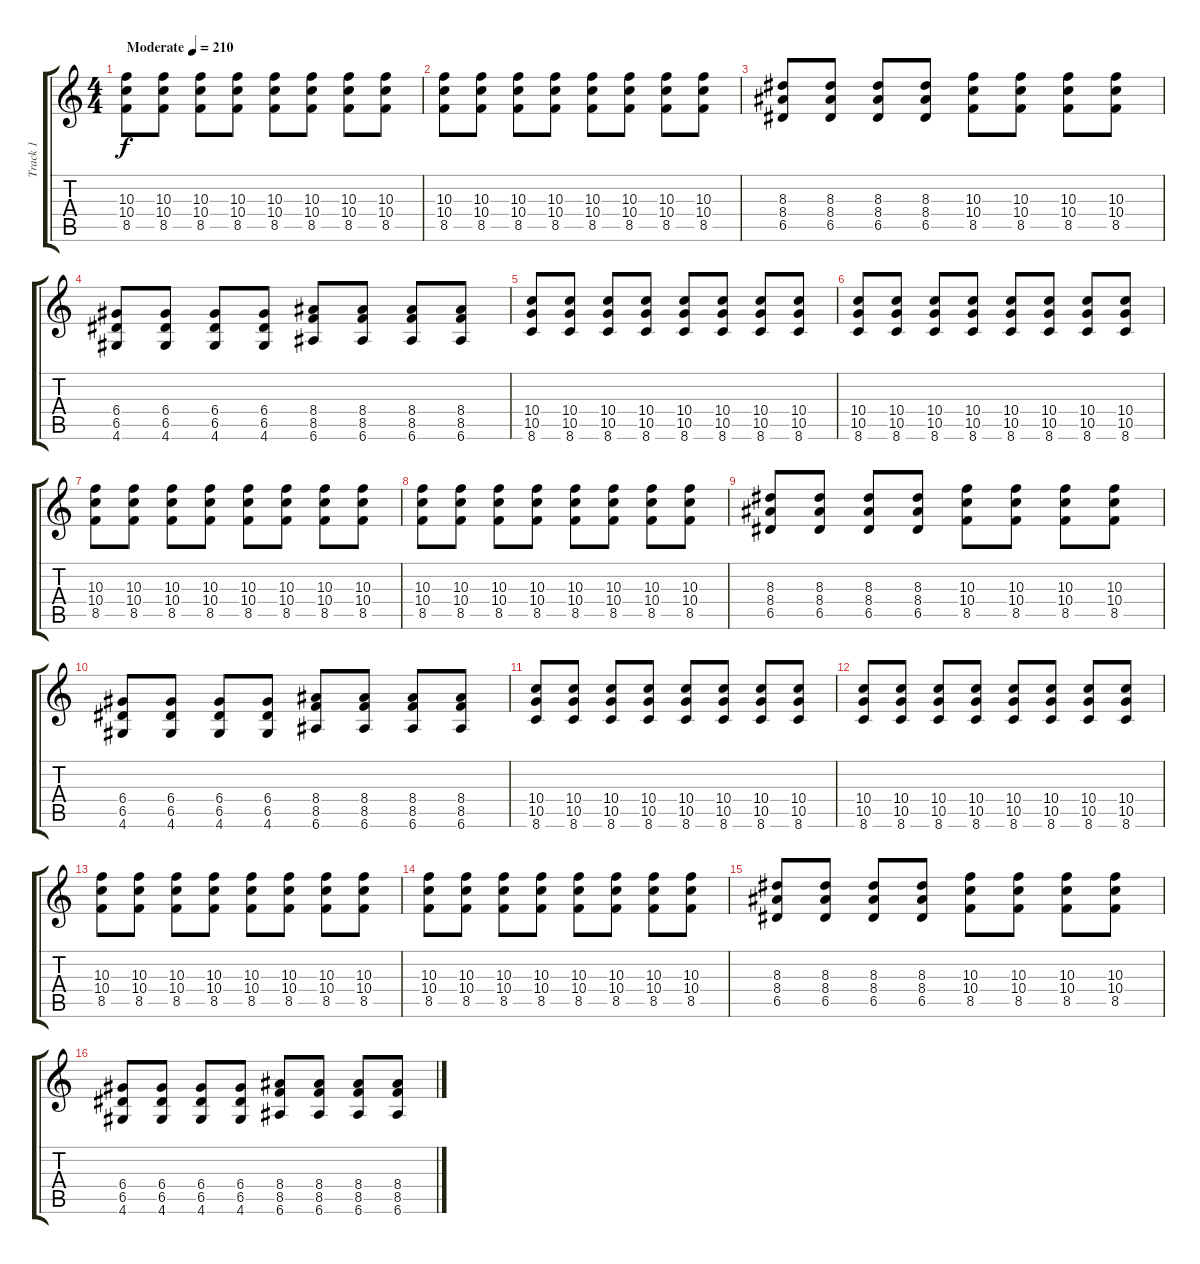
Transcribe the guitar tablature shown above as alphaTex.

\track ("Track 1" "Track 1") {instrument overdrivenguitar}
\staff {score tabs}
\tuning (E4 B3 G3 D3 A2 E2) {hide}
\ts (4 4)
\tempo (210 "Moderate")
\clef g2
\ks c
(10.3 10.4 8.5).8{dy f instrument overdrivenguitar} (10.3 10.4 8.5).8 (10.3 10.4 8.5).8 (10.3 10.4 8.5).8 (10.3 10.4 8.5).8 (10.3 10.4 8.5).8 (10.3 10.4 8.5).8 (10.3 10.4 8.5).8 |
(10.3 10.4 8.5).8 (10.3 10.4 8.5).8 (10.3 10.4 8.5).8 (10.3 10.4 8.5).8 (10.3 10.4 8.5).8 (10.3 10.4 8.5).8 (10.3 10.4 8.5).8 (10.3 10.4 8.5).8 |
(8.3 8.4 6.5).8 (8.3 8.4 6.5).8 (8.3 8.4 6.5).8 (8.3 8.4 6.5).8 (10.3 10.4 8.5).8 (10.3 10.4 8.5).8 (10.3 10.4 8.5).8 (10.3 10.4 8.5).8 |
(6.4 6.5 4.6).8 (6.4 6.5 4.6).8 (6.4 6.5 4.6).8 (6.4 6.5 4.6).8 (8.4 8.5 6.6).8 (8.4 8.5 6.6).8 (8.4 8.5 6.6).8 (8.4 8.5 6.6).8 |
(10.4 10.5 8.6).8 (10.4 10.5 8.6).8 (10.4 10.5 8.6).8 (10.4 10.5 8.6).8 (10.4 10.5 8.6).8 (10.4 10.5 8.6).8 (10.4 10.5 8.6).8 (10.4 10.5 8.6).8 |
(10.4 10.5 8.6).8 (10.4 10.5 8.6).8 (10.4 10.5 8.6).8 (10.4 10.5 8.6).8 (10.4 10.5 8.6).8 (10.4 10.5 8.6).8 (10.4 10.5 8.6).8 (10.4 10.5 8.6).8 |
(10.3 10.4 8.5).8 (10.3 10.4 8.5).8 (10.3 10.4 8.5).8 (10.3 10.4 8.5).8 (10.3 10.4 8.5).8 (10.3 10.4 8.5).8 (10.3 10.4 8.5).8 (10.3 10.4 8.5).8 |
(10.3 10.4 8.5).8 (10.3 10.4 8.5).8 (10.3 10.4 8.5).8 (10.3 10.4 8.5).8 (10.3 10.4 8.5).8 (10.3 10.4 8.5).8 (10.3 10.4 8.5).8 (10.3 10.4 8.5).8 |
(8.3 8.4 6.5).8 (8.3 8.4 6.5).8 (8.3 8.4 6.5).8 (8.3 8.4 6.5).8 (10.3 10.4 8.5).8 (10.3 10.4 8.5).8 (10.3 10.4 8.5).8 (10.3 10.4 8.5).8 |
(6.4 6.5 4.6).8 (6.4 6.5 4.6).8 (6.4 6.5 4.6).8 (6.4 6.5 4.6).8 (8.4 8.5 6.6).8 (8.4 8.5 6.6).8 (8.4 8.5 6.6).8 (8.4 8.5 6.6).8 |
(10.4 10.5 8.6).8 (10.4 10.5 8.6).8 (10.4 10.5 8.6).8 (10.4 10.5 8.6).8 (10.4 10.5 8.6).8 (10.4 10.5 8.6).8 (10.4 10.5 8.6).8 (10.4 10.5 8.6).8 |
(10.4 10.5 8.6).8 (10.4 10.5 8.6).8 (10.4 10.5 8.6).8 (10.4 10.5 8.6).8 (10.4 10.5 8.6).8 (10.4 10.5 8.6).8 (10.4 10.5 8.6).8 (10.4 10.5 8.6).8 |
(10.3 10.4 8.5).8 (10.3 10.4 8.5).8 (10.3 10.4 8.5).8 (10.3 10.4 8.5).8 (10.3 10.4 8.5).8 (10.3 10.4 8.5).8 (10.3 10.4 8.5).8 (10.3 10.4 8.5).8 |
(10.3 10.4 8.5).8 (10.3 10.4 8.5).8 (10.3 10.4 8.5).8 (10.3 10.4 8.5).8 (10.3 10.4 8.5).8 (10.3 10.4 8.5).8 (10.3 10.4 8.5).8 (10.3 10.4 8.5).8 |
(8.3 8.4 6.5).8 (8.3 8.4 6.5).8 (8.3 8.4 6.5).8 (8.3 8.4 6.5).8 (10.3 10.4 8.5).8 (10.3 10.4 8.5).8 (10.3 10.4 8.5).8 (10.3 10.4 8.5).8 |
(6.4 6.5 4.6).8 (6.4 6.5 4.6).8 (6.4 6.5 4.6).8 (6.4 6.5 4.6).8 (8.4 8.5 6.6).8 (8.4 8.5 6.6).8 (8.4 8.5 6.6).8 (8.4 8.5 6.6).8
